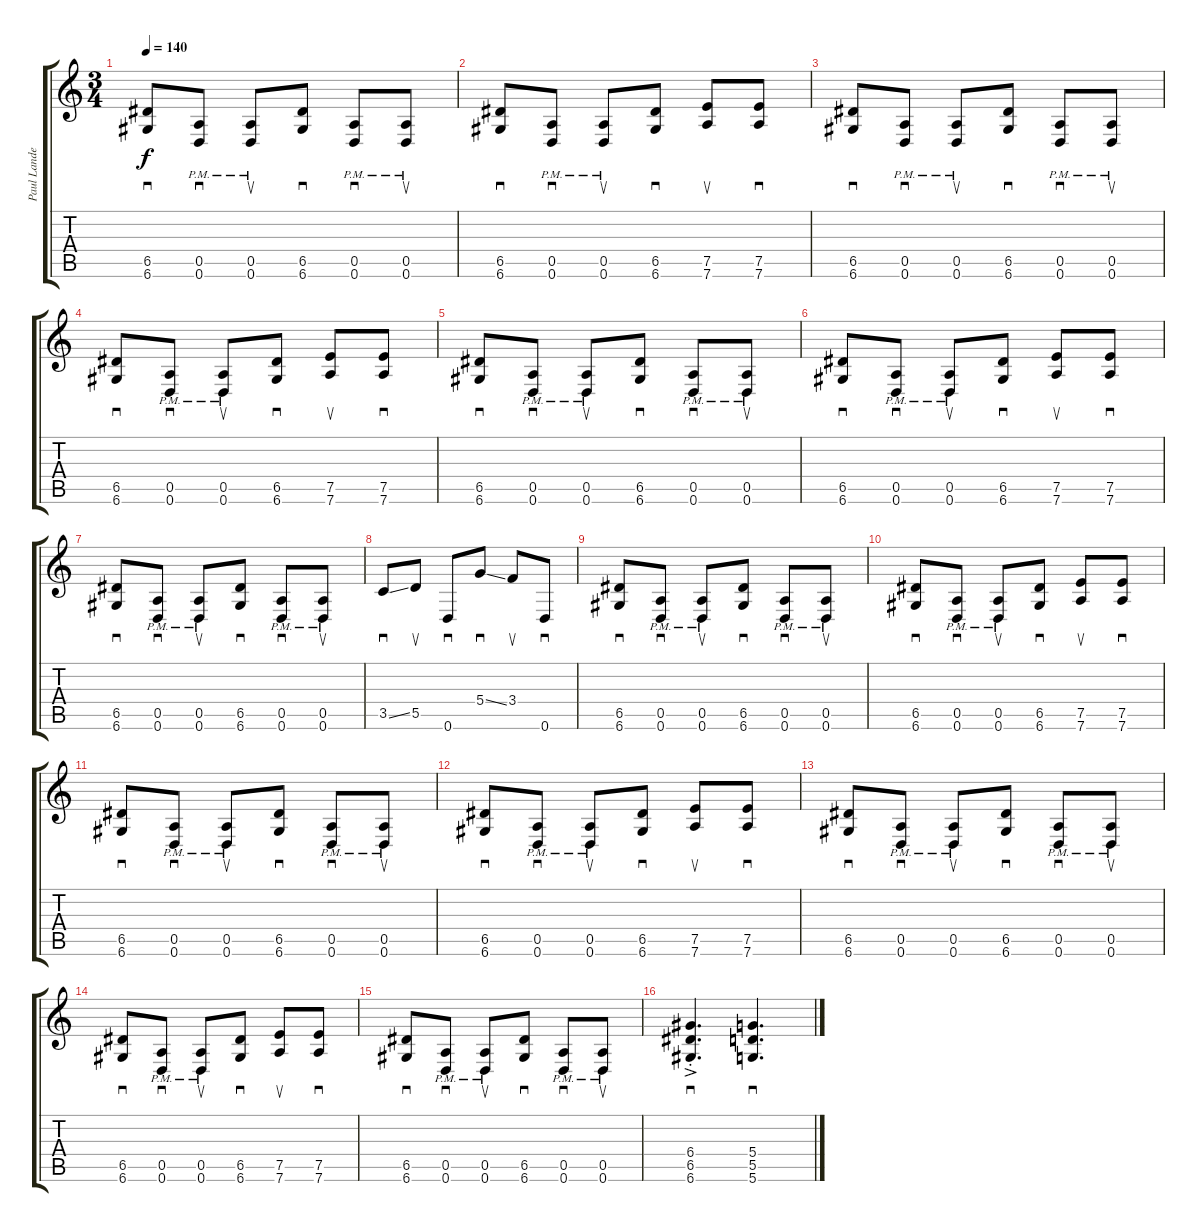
\track ("Paul Landers" "Paul Lande") {instrument overdrivenguitar}
\staff {score tabs}
\tuning (E4 B3 G3 D3 A2 D2) {hide}
\ts (3 4)
\tempo 140
\clef g2
\ks c
(6.5 6.6).8{sd dy f} (0.5{pm} 0.6{pm}).8{sd} (0.5{pm} 0.6{pm}).8{su} (6.5 6.6).8{sd} (0.5{pm} 0.6{pm}).8{sd} (0.5{pm} 0.6{pm}).8{su} |
(6.5 6.6).8{sd} (0.5{pm} 0.6{pm}).8{sd} (0.5{pm} 0.6{pm}).8{su} (6.5 6.6).8{sd} (7.5 7.6).8{su} (7.5 7.6).8{sd} |
(6.5 6.6).8{sd} (0.5{pm} 0.6{pm}).8{sd} (0.5{pm} 0.6{pm}).8{su} (6.5 6.6).8{sd} (0.5{pm} 0.6{pm}).8{sd} (0.5{pm} 0.6{pm}).8{su} |
(6.5 6.6).8{sd} (0.5{pm} 0.6{pm}).8{sd} (0.5{pm} 0.6{pm}).8{su} (6.5 6.6).8{sd} (7.5 7.6).8{su} (7.5 7.6).8{sd} |
(6.5 6.6).8{sd} (0.5{pm} 0.6{pm}).8{sd} (0.5{pm} 0.6{pm}).8{su} (6.5 6.6).8{sd} (0.5{pm} 0.6{pm}).8{sd} (0.5{pm} 0.6{pm}).8{su} |
(6.5 6.6).8{sd} (0.5{pm} 0.6{pm}).8{sd} (0.5{pm} 0.6{pm}).8{su} (6.5 6.6).8{sd} (7.5 7.6).8{su} (7.5 7.6).8{sd} |
(6.5 6.6).8{sd} (0.5{pm} 0.6{pm}).8{sd} (0.5{pm} 0.6{pm}).8{su} (6.5 6.6).8{sd} (0.5{pm} 0.6{pm}).8{sd} (0.5{pm} 0.6{pm}).8{su} |
3.5{ss}.8{sd} 5.5.8{su} 0.6.8{sd} 5.4{ss}.8{sd} 3.4.8{su} 0.6.8{sd} |
(6.5 6.6).8{sd} (0.5{pm} 0.6{pm}).8{sd} (0.5{pm} 0.6{pm}).8{su} (6.5 6.6).8{sd} (0.5{pm} 0.6{pm}).8{sd} (0.5{pm} 0.6{pm}).8{su} |
(6.5 6.6).8{sd} (0.5{pm} 0.6{pm}).8{sd} (0.5{pm} 0.6{pm}).8{su} (6.5 6.6).8{sd} (7.5 7.6).8{su} (7.5 7.6).8{sd} |
(6.5 6.6).8{sd} (0.5{pm} 0.6{pm}).8{sd} (0.5{pm} 0.6{pm}).8{su} (6.5 6.6).8{sd} (0.5{pm} 0.6{pm}).8{sd} (0.5{pm} 0.6{pm}).8{su} |
(6.5 6.6).8{sd} (0.5{pm} 0.6{pm}).8{sd} (0.5{pm} 0.6{pm}).8{su} (6.5 6.6).8{sd} (7.5 7.6).8{su} (7.5 7.6).8{sd} |
(6.5 6.6).8{sd} (0.5{pm} 0.6{pm}).8{sd} (0.5{pm} 0.6{pm}).8{su} (6.5 6.6).8{sd} (0.5{pm} 0.6{pm}).8{sd} (0.5{pm} 0.6{pm}).8{su} |
(6.5 6.6).8{sd} (0.5{pm} 0.6{pm}).8{sd} (0.5{pm} 0.6{pm}).8{su} (6.5 6.6).8{sd} (7.5 7.6).8{su} (7.5 7.6).8{sd} |
(6.5 6.6).8{sd} (0.5{pm} 0.6{pm}).8{sd} (0.5{pm} 0.6{pm}).8{su} (6.5 6.6).8{sd} (0.5{pm} 0.6{pm}).8{sd} (0.5{pm} 0.6{pm}).8{su} |
(6.4{ac st} 6.5{ac st} 6.6{ac st}).4{d sd} (5.4 5.5 5.6).4{d sd}
